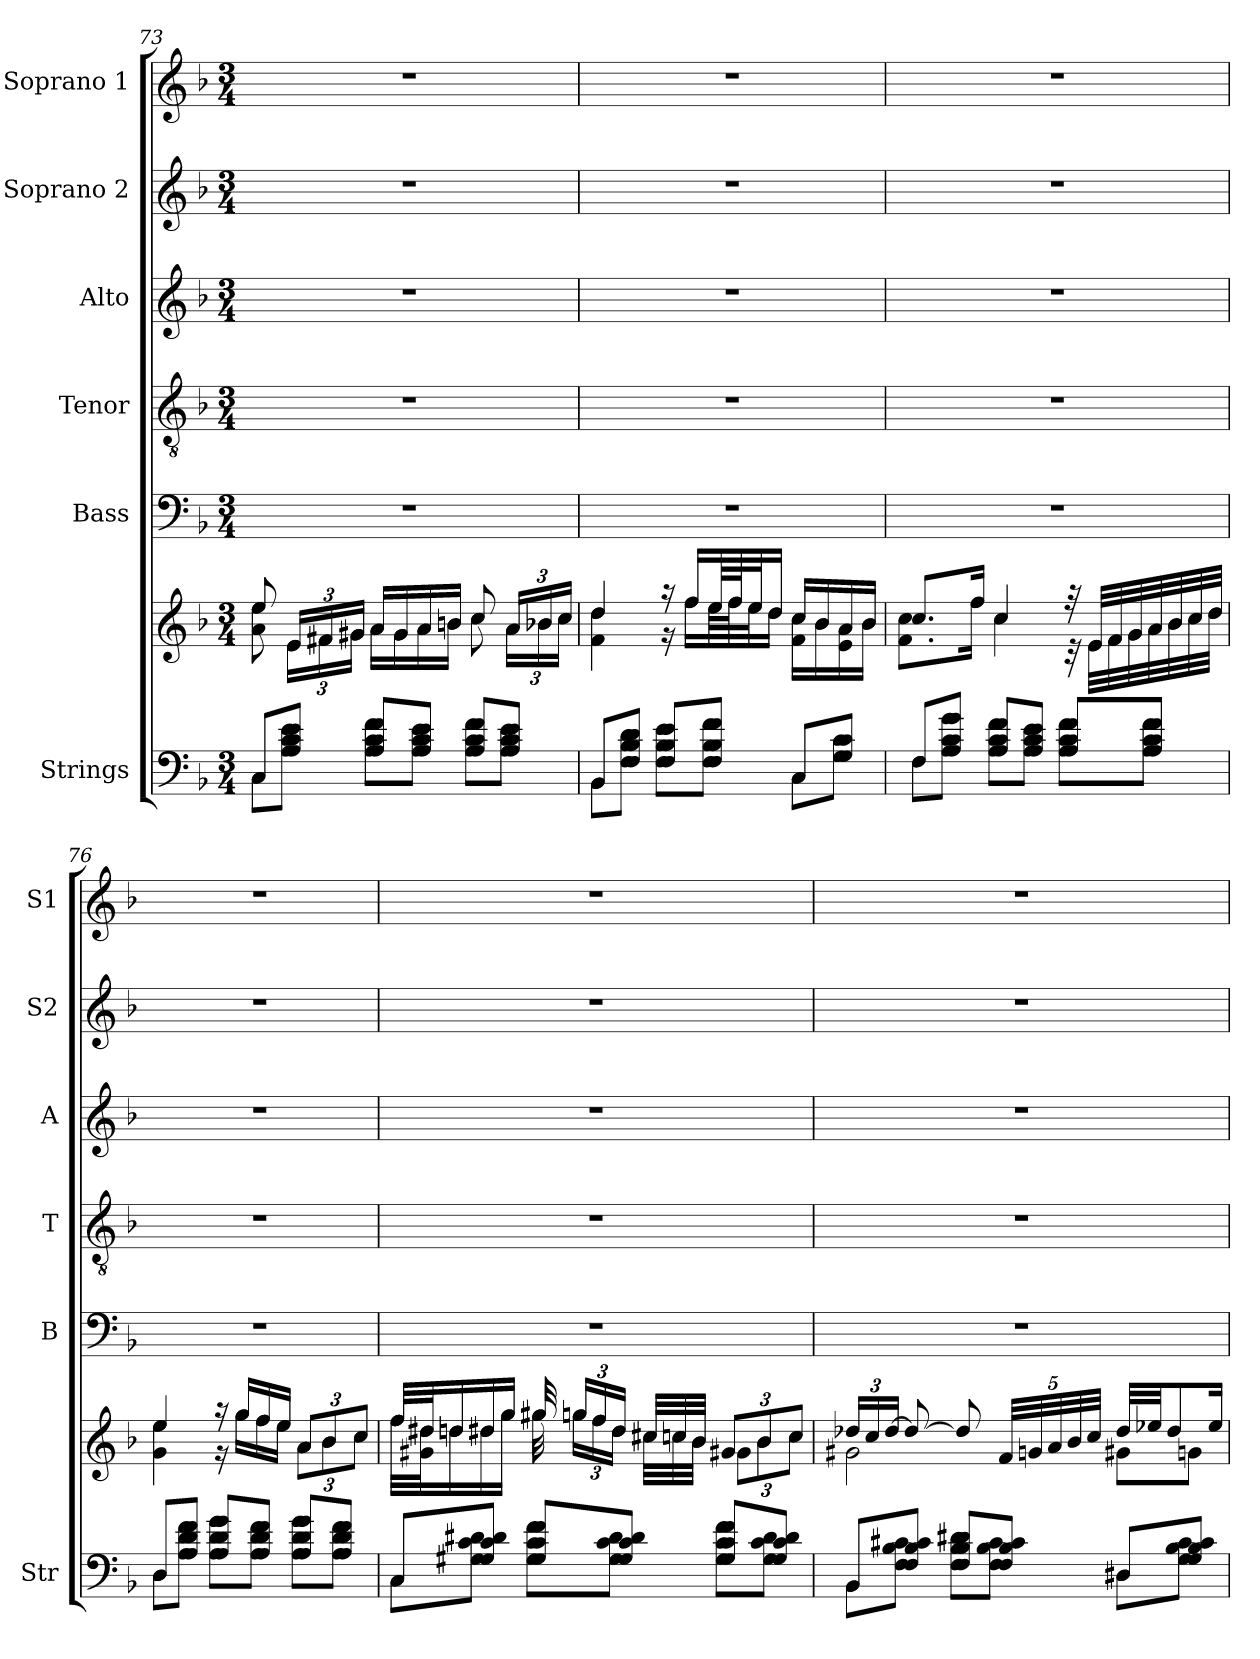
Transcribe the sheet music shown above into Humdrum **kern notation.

**kern	**kern	**kern	**kern	**kern	**kern	**kern
*part6	*part6	*part5	*part4	*part3	*part2	*part1
*staff7	*staff6	*staff5	*staff4	*staff3	*staff2	*staff1
*I"Strings	*	*I"Bass	*I"Tenor	*I"Alto	*I"Soprano 2	*I"Soprano 1
*I'Str	*	*I'B	*I'T	*I'A	*I'S2	*I'S1
*clefF4	*clefG2	*clefF4	*clefGv2	*clefG2	*clefG2	*clefG2
*k[b-]	*k[b-]	*k[b-]	*k[b-]	*k[b-]	*k[b-]	*k[b-]
*M3/4	*M3/4	*M3/4	*M3/4	*M3/4	*M3/4	*M3/4
=73	=73	=73	=73	=73	=73	=73
*^	*^	*	*	*	*	*
!	!	!	!	!LO:N:vis=2	!LO:N:vis=2	!LO:N:vis=2	!LO:N:vis=2	!LO:N:vis=2
8C/L	8C\L	8ee/	8a\ 8ee\	2.r	2.r	2.r	2.r	2.r
8A/ 8c/ 8e/J	8A\ 8c\ 8e\J	24e/LL	24e\LL	.	.	.	.	.
.	.	24f#X/	24f#X\	.	.	.	.	.
.	.	24g#X/JJ	24g#X\JJ	.	.	.	.	.
8A/ 8c/ 8f/L	8A\ 8c\ 8f\L	16a/LL	16a\LL	.	.	.	.	.
.	.	16g#/	16g#\	.	.	.	.	.
8A/ 8c/ 8e/J	8A\ 8c\ 8e\J	16a/	16a\	.	.	.	.	.
.	.	16bn/JJ	16bn\JJ	.	.	.	.	.
8A/ 8c/ 8f/L	8A\ 8c\ 8f\L	8cc/	8cc\	.	.	.	.	.
8A/ 8c/ 8e/J	8A\ 8c\ 8e\J	24a/LL	24a\LL	.	.	.	.	.
.	.	24b-X/	24b-X\	.	.	.	.	.
.	.	24cc/JJ	24cc\JJ	.	.	.	.	.
=74	=74	=74	=74	=74	=74	=74	=74	=74
!	!	!	!	!LO:N:vis=2	!LO:N:vis=2	!LO:N:vis=2	!LO:N:vis=2	!LO:N:vis=2
8BB-/L	8BB-\L	4dd/	4f\ 4dd\	2.r	2.r	2.r	2.r	2.r
8F/ 8B-/ 8d/J	8F\ 8B-\ 8d\J	.	.	.	.	.	.	.
8F/ 8B-/ 8e/L	8F\ 8B-\ 8e\L	16r	16r	.	.	.	.	.
.	.	16ff/LL	16ff\LL	.	.	.	.	.
8F/ 8B-/ 8f/J	8F\ 8B-\ 8f\J	64ee/LL	64ee\LL	.	.	.	.	.
.	.	64ff/J	64ff\J	.	.	.	.	.
.	.	32ee/J	32ee\J	.	.	.	.	.
.	.	16dd/JJ	16dd\JJ	.	.	.	.	.
8C/L	8C\L	16cc/LL	16f\ 16cc\LL	.	.	.	.	.
.	.	16b-/	16b-\	.	.	.	.	.
8G/ 8c/J	8G\ 8c\J	16a/	16e\ 16a\	.	.	.	.	.
.	.	16b-/JJ	16b-\JJ	.	.	.	.	.
=75	=75	=75	=75	=75	=75	=75	=75	=75
!	!	!	!	!LO:N:vis=2	!LO:N:vis=2	!LO:N:vis=2	!LO:N:vis=2	!LO:N:vis=2
8F/L	8F\L	8.cc/L	8.f\ 8.cc\L	2.r	2.r	2.r	2.r	2.r
8A/ 8c/ 8g/J	8A\ 8c\ 8g\J	.	.	.	.	.	.	.
.	.	16ff/Jk	16ff\Jk	.	.	.	.	.
8A/ 8c/ 8f/L	8A\ 8c\ 8f\L	4cc/	4cc\	.	.	.	.	.
8A/ 8c/ 8e/J	8A\ 8c\ 8e\J	.	.	.	.	.	.	.
8A/ 8c/ 8f/L	8A\ 8c\ 8f\L	32r	32r	.	.	.	.	.
.	.	32e/LLL	32e\LLL	.	.	.	.	.
.	.	32f/	32f\	.	.	.	.	.
.	.	32g/	32g\	.	.	.	.	.
8A/ 8c/ 8f/J	8A\ 8c\ 8f\J	32a/	32a\	.	.	.	.	.
.	.	32b-/	32b-\	.	.	.	.	.
.	.	32cc/	32cc\	.	.	.	.	.
.	.	32dd/JJJ	32dd\JJJ	.	.	.	.	.
=76	=76	=76	=76	=76	=76	=76	=76	=76
!	!	!	!	!LO:N:vis=2	!LO:N:vis=2	!LO:N:vis=2	!LO:N:vis=2	!LO:N:vis=2
8D/L	8D\L	4ee/	4g\ 4ee\	2.r	2.r	2.r	2.r	2.r
8A/ 8d/ 8f/J	8A\ 8d\ 8f\J	.	.	.	.	.	.	.
8A/ 8d/ 8g/L	8A\ 8d\ 8g\L	16r	16r	.	.	.	.	.
.	.	16gg/LL	16gg\LL	.	.	.	.	.
8A/ 8d/ 8f/J	8A\ 8d\ 8f\J	16ff/	16ff\	.	.	.	.	.
.	.	16ee/JJ	16ee\JJ	.	.	.	.	.
8A/ 8d/ 8g/L	8A\ 8d\ 8g\L	12a/L	12a\L	.	.	.	.	.
.	.	12b-/	12b-\	.	.	.	.	.
8A/ 8d/ 8f/J	8A\ 8d\ 8f\J	.	.	.	.	.	.	.
.	.	12cc/J	12cc\J	.	.	.	.	.
=77	=77	=77	=77	=77	=77	=77	=77	=77
!	!	!	!	!LO:N:vis=2	!LO:N:vis=2	!LO:N:vis=2	!LO:N:vis=2	!LO:N:vis=2
8C/L	8C\L	32ff/LLL	32ff\LLL	2.r	2.r	2.r	2.r	2.r
.	.	32dd#X/J	32g#X\ 32dd#X\J	.	.	.	.	.
.	.	16ddn/	16ddn\	.	.	.	.	.
8G#X/ 8c/ 8d#X/J	8G#X\ 8c\ 8d#X\J	16dd#X/	16dd#X\	.	.	.	.	.
.	.	16gg/JJ	16gg\JJ	.	.	.	.	.
8G#/ 8c/ 8f/L	8G#\ 8c\ 8f\L	32gg#X/	32gg#X\	.	.	.	.	.
.	.	24ggn/LL	24ggn\LL	.	.	.	.	.
.	.	24ff/	24ff\	.	.	.	.	.
.	.	24dd#/JJ	24dd#\JJ	.	.	.	.	.
8G#/ 8c/ 8d#/J	8G#\ 8c\ 8d#\J	.	.	.	.	.	.	.
.	.	32cc#X/LLL	32cc#X\LLL	.	.	.	.	.
.	.	32ccn/	32ccn\	.	.	.	.	.
.	.	32b-/JJJ	32b-\JJJ	.	.	.	.	.
8G#/ 8c/ 8f/L	8G#\ 8c\ 8f\L	12g#X/L	12g#\L	.	.	.	.	.
.	.	12b-/	12b-\	.	.	.	.	.
8G#/ 8c/ 8d#/J	8G#\ 8c\ 8d#\J	.	.	.	.	.	.	.
.	.	12cc/J	12cc\J	.	.	.	.	.
=78	=78	=78	=78	=78	=78	=78	=78	=78
!	!	!	!	!LO:N:vis=2	!LO:N:vis=2	!LO:N:vis=2	!LO:N:vis=2	!LO:N:vis=2
8BB-/L	8BB-\L	24dd-X/LL	2g#X\	2.r	2.r	2.r	2.r	2.r
.	.	24cc/	.	.	.	.	.	.
.	.	[24dd-/JJ	.	.	.	.	.	.
8F/ 8B-/ 8c#X/J	8F\ 8B-\ 8c#X\J	8dd-/_	.	.	.	.	.	.
8F/ 8B-/ 8d#X/L	8F\ 8B-\ 8d#X\L	8dd-/]	.	.	.	.	.	.
8F/ 8B-/ 8c#/J	8F\ 8B-\ 8c#\J	40f/LLL	.	.	.	.	.	.
.	.	40g/	.	.	.	.	.	.
.	.	40a/	.	.	.	.	.	.
.	.	40b-/	.	.	.	.	.	.
.	.	40cc/JJJ	.	.	.	.	.	.
8D#X/L	8D#X\L	32dd-/LLL	8g#\L	.	.	.	.	.
.	.	32ee-X/JJ	.	.	.	.	.	.
.	.	8dd-/	.	.	.	.	.	.
8G/ 8B-/ 8c#/J	8G\ 8B-\ 8c#\J	.	8gn\J	.	.	.	.	.
.	.	16ee-/Jk	.	.	.	.	.	.
*v	*v	*	*	*	*	*	*	*
*	*v	*v	*	*	*	*	*
=	=	=	=	=	=	=
*-	*-	*-	*-	*-	*-	*-
